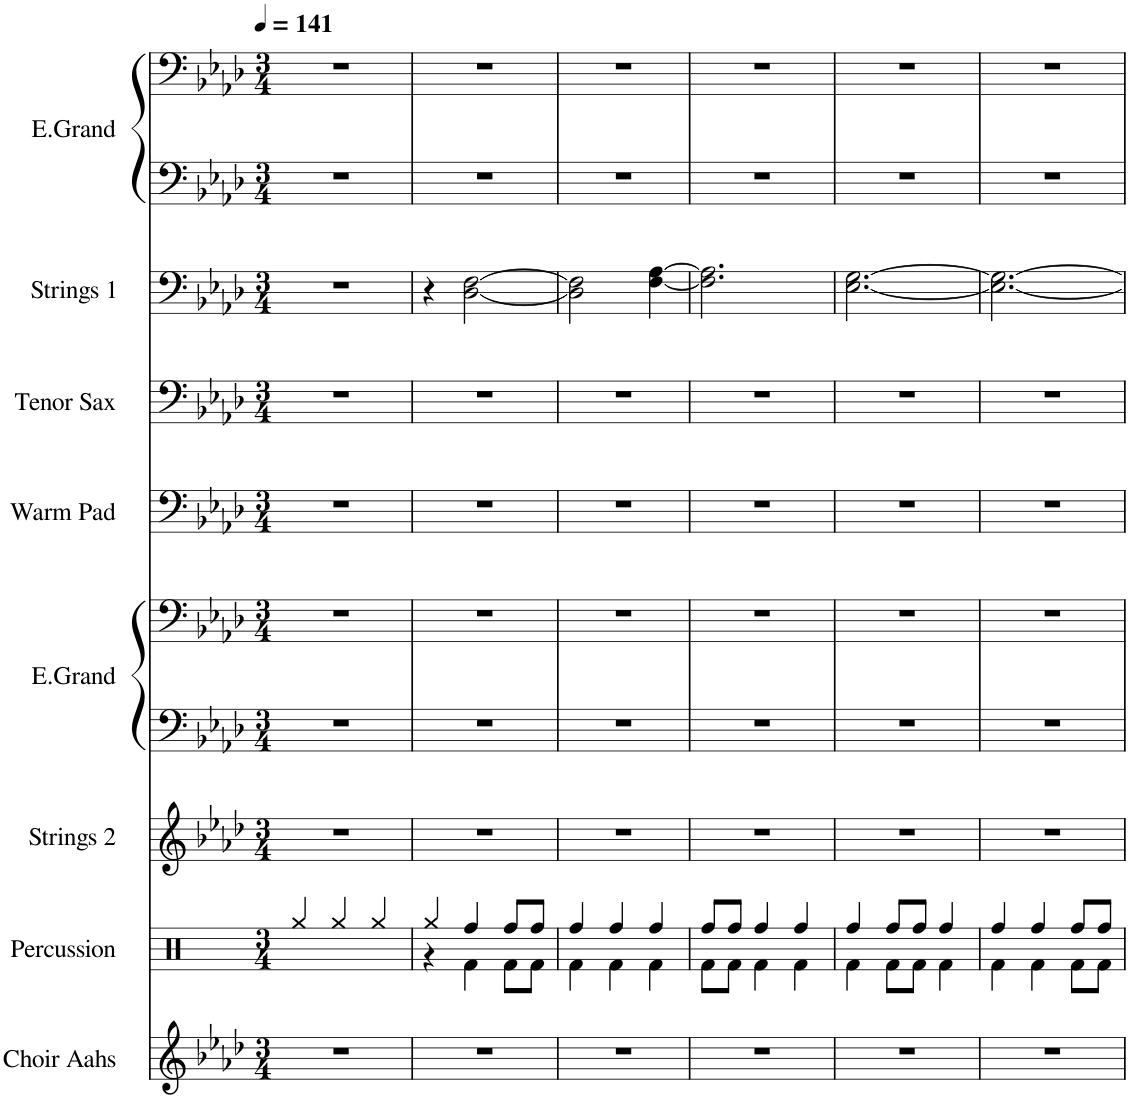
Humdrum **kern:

**kern	**kern	**kern	**kern	**kern	**kern	**kern	**kern	**kern	**kern
*part8	*part7	*part6	*part5	*part5	*part4	*part3	*part2	*part1	*part1
*staff10	*staff9	*staff8	*staff7	*staff6	*staff5	*staff4	*staff3	*staff2	*staff1
*I"Choir Aahs	*I"Percussion	*I"Strings 2	*I"E.Grand	*	*I"Warm Pad	*I"Tenor Sax	*I"Strings 1	*I"E.Grand	*
*I'Ch	*	*I'Str	*	*	*	*I'T Sax	*I'Str	*	*
*clefG2	*clefX	*clefG2	*clefF4	*clefF4	*clefF4	*clefF4	*clefF4	*clefF4	*clefF4
*	*	*	*	*	*	*Trd8c14	*	*	*
*k[b-e-a-d-]	*k[]	*k[b-e-a-d-]	*k[b-e-a-d-]	*k[b-e-a-d-]	*k[b-e-a-d-]	*k[b-e-a-d-]	*k[b-e-a-d-]	*k[b-e-a-d-]	*k[b-e-a-d-]
*M3/4	*M3/4	*M3/4	*M3/4	*M3/4	*M3/4	*M3/4	*M3/4	*M3/4	*M3/4
*MM141	*MM141	*MM141	*MM141	*MM141	*MM141	*MM141	*MM141	*MM141	*MM141
=1	=1	=1	=1	=1	=1	=1	=1	=1	=1
2.r	4Rgg/	2.r	2.r	2.r	2.r	2.r	2.r	2.r	2.r
.	4Rgg/	.	.	.	.	.	.	.	.
.	4Rgg/	.	.	.	.	.	.	.	.
=2	=2	=2	=2	=2	=2	=2	=2	=2	=2
*	*^	*	*	*	*	*	*	*	*
2.r	4Rgg/	4r	2.r	2.r	2.r	2.r	2.r	4r	2.r	2.r
.	4Rff/	4Rf\	.	.	.	.	.	[2D-\ [2F\	.	.
.	8Rff/L	8Rf\L	.	.	.	.	.	.	.	.
.	8Rff/J	8Rf\J	.	.	.	.	.	.	.	.
=3	=3	=3	=3	=3	=3	=3	=3	=3	=3	=3
2.r	4Rff/	4Rf\	2.r	2.r	2.r	2.r	2.r	2D-\] 2F\]	2.r	2.r
.	4Rff/	4Rf\	.	.	.	.	.	.	.	.
.	4Rff/	4Rf\	.	.	.	.	.	[4F\ [4A-\	.	.
=4	=4	=4	=4	=4	=4	=4	=4	=4	=4	=4
2.r	8Rff/L	8Rf\L	2.r	2.r	2.r	2.r	2.r	2.F\] 2.A-\]	2.r	2.r
.	8Rff/J	8Rf\J	.	.	.	.	.	.	.	.
.	4Rff/	4Rf\	.	.	.	.	.	.	.	.
.	4Rff/	4Rf\	.	.	.	.	.	.	.	.
=5	=5	=5	=5	=5	=5	=5	=5	=5	=5	=5
2.r	4Rff/	4Rf\	2.r	2.r	2.r	2.r	2.r	[2.E-\ [2.G\	2.r	2.r
.	8Rff/L	8Rf\L	.	.	.	.	.	.	.	.
.	8Rff/J	8Rf\J	.	.	.	.	.	.	.	.
.	4Rff/	4Rf\	.	.	.	.	.	.	.	.
=6	=6	=6	=6	=6	=6	=6	=6	=6	=6	=6
2.r	4Rff/	4Rf\	2.r	2.r	2.r	2.r	2.r	2.E-\_ 2.G\_	2.r	2.r
.	4Rff/	4Rf\	.	.	.	.	.	.	.	.
.	8Rff/L	8Rf\L	.	.	.	.	.	.	.	.
.	8Rff/J	8Rf\J	.	.	.	.	.	.	.	.
*	*v	*v	*	*	*	*	*	*	*	*
=	=	=	=	=	=	=	=	=	=
*-	*-	*-	*-	*-	*-	*-	*-	*-	*-
